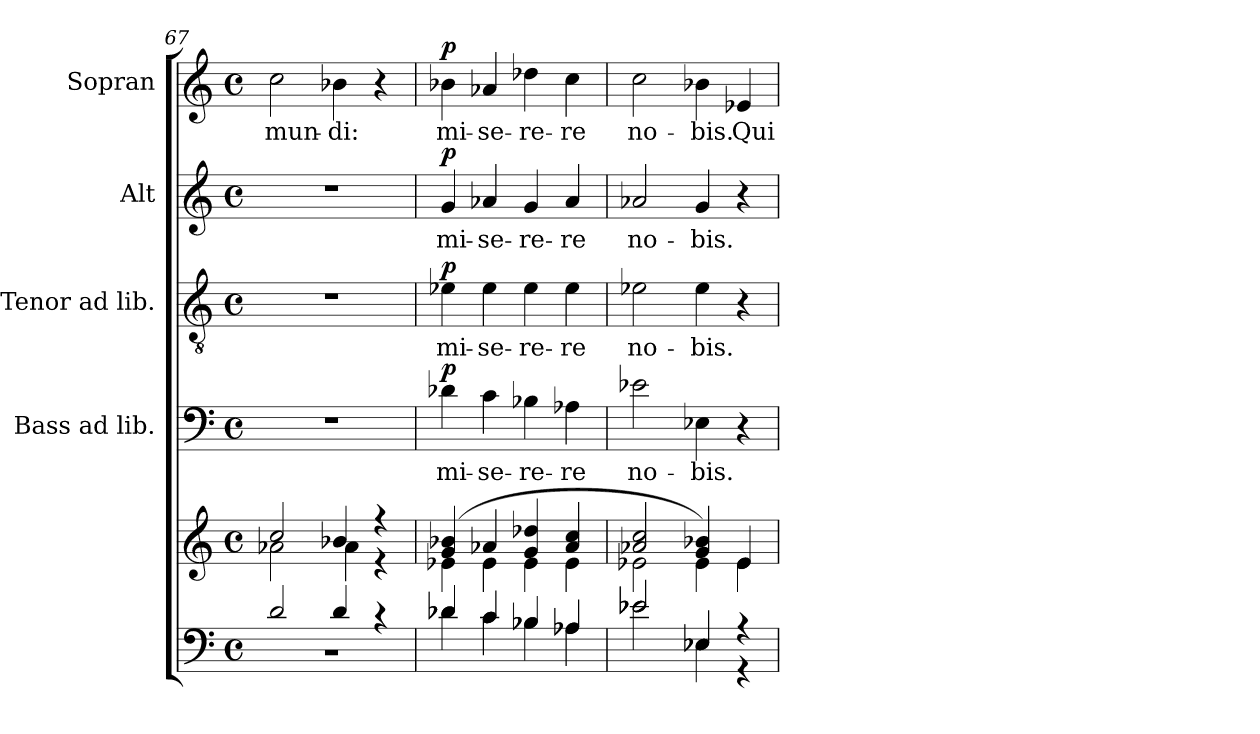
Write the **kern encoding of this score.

**kern	**kern	**kern	**text	**dynam	**kern	**text	**dynam	**kern	**text	**dynam	**kern	**text	**dynam
*part5	*part5	*part4	*part4	*part4	*part3	*part3	*part3	*part2	*part2	*part2	*part1	*part1	*part1
*staff6	*staff5	*staff4	*staff4	*staff4	*staff3	*staff3	*staff3	*staff2	*staff2	*staff2	*staff1	*staff1	*staff1
*	*	*I"Bass ad lib.	*	*	*I"Tenor ad lib.	*	*	*I"Alt	*	*	*I"Sopran	*	*
*	*	*I'B.	*	*	*I'T.	*	*	*I'A.	*	*	*I'S.	*	*
*clefF4	*clefG2	*clefF4	*	*	*clefGv2	*	*	*clefG2	*	*	*clefG2	*	*
*k[]	*k[]	*k[]	*	*	*k[]	*	*	*k[]	*	*	*k[]	*	*
*C:	*C:	*C:	*	*	*C:	*	*	*C:	*	*	*C:	*	*
*M4/4	*M4/4	*M4/4	*	*	*M4/4	*	*	*M4/4	*	*	*M4/4	*	*
*met(c)	*met(c)	*met(c)	*	*	*met(c)	*	*	*met(c)	*	*	*met(c)	*	*
=67	=67	=67	=67	=67	=67	=67	=67	=67	=67	=67	=67	=67	=67
*^	*^	*	*	*	*	*	*	*	*	*	*	*	*
!	!	!	!	!	!	!	!	!	!	!	!	!	!	!LO:LY:b	!
2d/	1r	2cc/	2a-X\	1r	.	.	1r	.	.	1r	.	.	2cc\	mun-	.
!	!	!	!	!	!	!	!	!	!	!	!	!	!	!LO:LY:b	!
4d/	.	4b-X/	4a-\	.	.	.	.	.	.	.	.	.	4b-X\	-di:	.
4rc	.	4r	4r	.	.	.	.	.	.	.	.	.	4r	.	.
=68	=68	=68	=68	=68	=68	=68	=68	=68	=68	=68	=68	=68	=68	=68	=68
!	!	!	!	!	!LO:LY:b	!LO:DY:a	!	!LO:LY:b	!LO:DY:a	!	!LO:LY:b	!LO:DY:a	!	!LO:LY:b	!LO:DY:a
4d-X/	4d-\	(4g/ 4b-X/	4e-X\	4d-X\	mi-	p	4e-X\	mi-	p	4g/	mi-	p	4b-X\	mi-	p
!	!	!	!	!	!LO:LY:b	!	!	!LO:LY:b	!	!	!LO:LY:b	!	!	!LO:LY:b	!
4c/	4c\	4a-X/	4e-\	4c\	-se-	.	4e-\	-se-	.	4a-X/	-se-	.	4a-X/	-se-	.
!	!	!	!	!	!LO:LY:b	!	!	!LO:LY:b	!	!	!LO:LY:b	!	!	!LO:LY:b	!
4B-X/	4B-\	4g/ 4dd-X/	4e-\	4B-X\	-re-	.	4e-\	-re-	.	4g/	-re-	.	4dd-X\	-re-	.
!	!	!	!	!	!LO:LY:b	!	!	!LO:LY:b	!	!	!LO:LY:b	!	!	!LO:LY:b	!
4A-X/	4A-\	4a-/ 4cc/	4e-\	4A-X\	-re	.	4e-\	-re	.	4a-/	-re	.	4cc\	-re	.
=69	=69	=69	=69	=69	=69	=69	=69	=69	=69	=69	=69	=69	=69	=69	=69
!	!	!	!	!	!LO:LY:b	!	!	!LO:LY:b	!	!	!LO:LY:b	!	!	!LO:LY:b	!
2e-X/	2e-\	2a-X/ 2cc/	2e-X\	2e-X\	no-	.	2e-X\	no-	.	2a-X/	no-	.	2cc\	no-	.
!	!	!	!	!	!LO:LY:b	!	!	!LO:LY:b	!	!	!LO:LY:b	!	!	!LO:LY:b	!
4E-X/	4E-\	4g/ 4b-X/)	4e-\	4E-X\	-bis.	.	4e-\	-bis.	.	4g/	-bis.	.	4b-X\	-bis.	.
!	!	!	!	!	!	!	!	!	!	!	!	!	!	!LO:LY:b	!
4r	4r	4e-/	4e-\	4r	.	.	4r	.	.	4r	.	.	4e-X/	Qui	.
*v	*v	*	*	*	*	*	*	*	*	*	*	*	*	*	*
*	*v	*v	*	*	*	*	*	*	*	*	*	*	*	*
=	=	=	=	=	=	=	=	=	=	=	=	=	=
*-	*-	*-	*-	*-	*-	*-	*-	*-	*-	*-	*-	*-	*-
